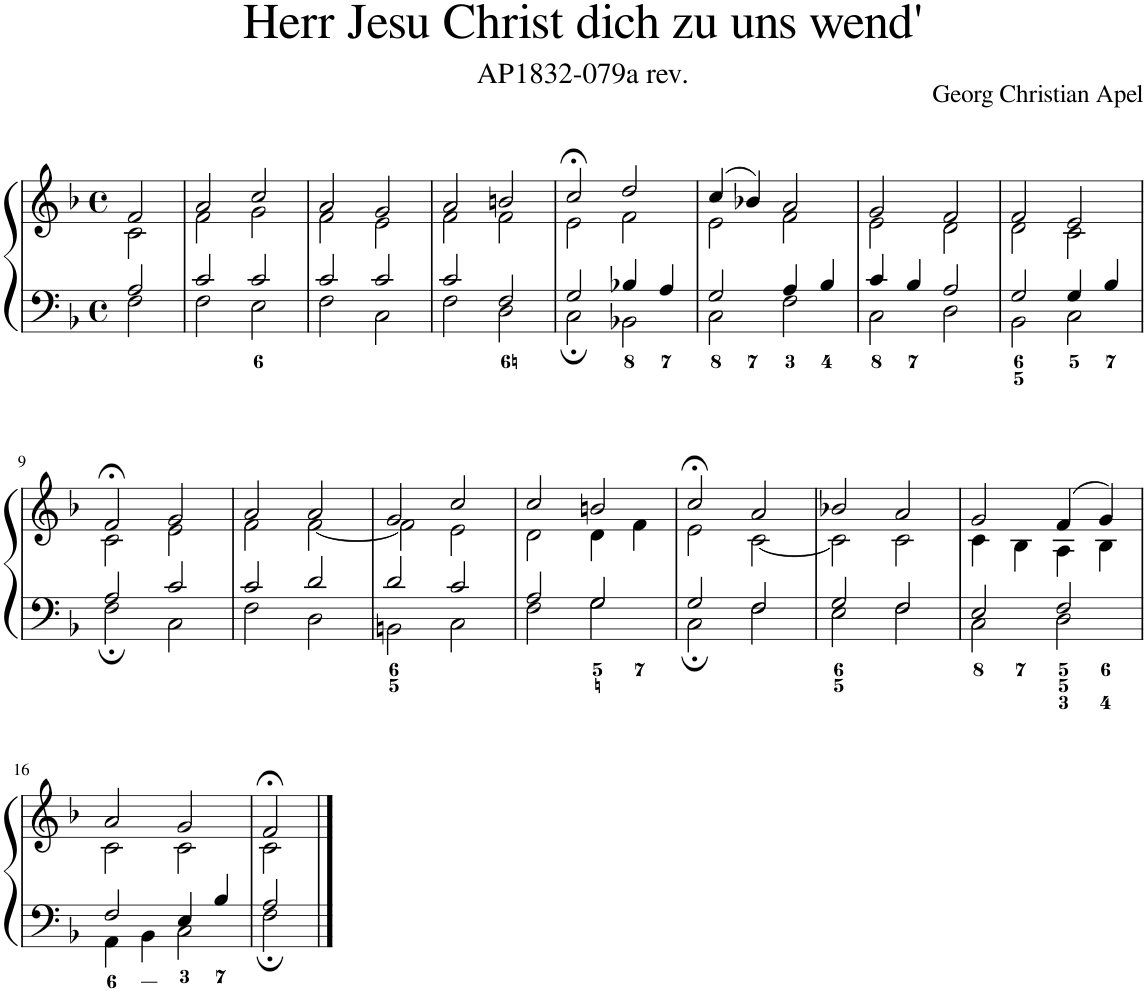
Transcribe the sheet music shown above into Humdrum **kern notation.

**kern	**kern
*part1	*part1
*staff2	*staff1
*I"Piano	*
*I'Pno.	*
*clefF4	*clefG2
*k[b-]	*k[b-]
*M4/4	*M4/4
*met(c)	*met(c)
=1	=1
*^	*^
2A/	2F\	2f/	2c\
=2	=2	=2	=2
2c/	2F\	2a/	2f\
2c/	2E\	2cc/	2g\
=3	=3	=3	=3
2c/	2F\	2a/	2f\
2c/	2C\	2g/	2e\
=4	=4	=4	=4
2c/	2F\	2a/	2f\
2F/	2D\	2bn/	2f\
=5	=5	=5	=5
2G/	2C;\	2cc;</	2e\
4B-X/	2BB-X\	2dd/	2f\
4A/	.	.	.
=6	=6	=6	=6
2G/	2C\	(4cc/	2e\
.	.	4b-X/)	.
4A/	2F\	2a/	2f\
4B-/	.	.	.
=7	=7	=7	=7
4c/	2C\	2g/	2e\
4B-/	.	.	.
2A/	2D\	2f/	2d\
=8	=8	=8	=8
2G/	2BB-\	2f/	2d\
4G/	2C\	2e/	2c\
4B-/	.	.	.
!!LO:LB:g=z	!!
=9	=9	=9	=9
2A/	2F;\	2f;</	2c\
2c/	2C\	2g/	2e\
=10	=10	=10	=10
2c/	2F\	2a/	2f\
2d/	2D\	2a/	[2f\
=11	=11	=11	=11
2d/	2BBn\	2g/	2f\]
2c/	2C\	2cc/	2e\
=12	=12	=12	=12
2A/	2F\	2cc/	2d\
2G/	2G\	2bn/	4d\
.	.	.	4f\
=13	=13	=13	=13
2G/	2C;\	2cc;</	2e\
2F/	2F\	2a/	[2c\
=14	=14	=14	=14
2G/	2E\	2b-X/	2c\]
2F/	2F\	2a/	2c\
=15	=15	=15	=15
2E/	2C\	2g/	4c\
.	.	.	4B-\
2F/	2D\	(4f/	4A\
.	.	4g/)	4B-\
!!LO:LB:g=z	!!
=16	=16	=16	=16
2F/	4AA\	2a/	2c\
.	4BB-\	.	.
4E/	2C\	2g/	2c\
4B-/	.	.	.
=17	=17	=17	=17
2A/	2F;\	2f;</	2c\
*v	*v	*	*
*	*v	*v
==	==
*-	*-
